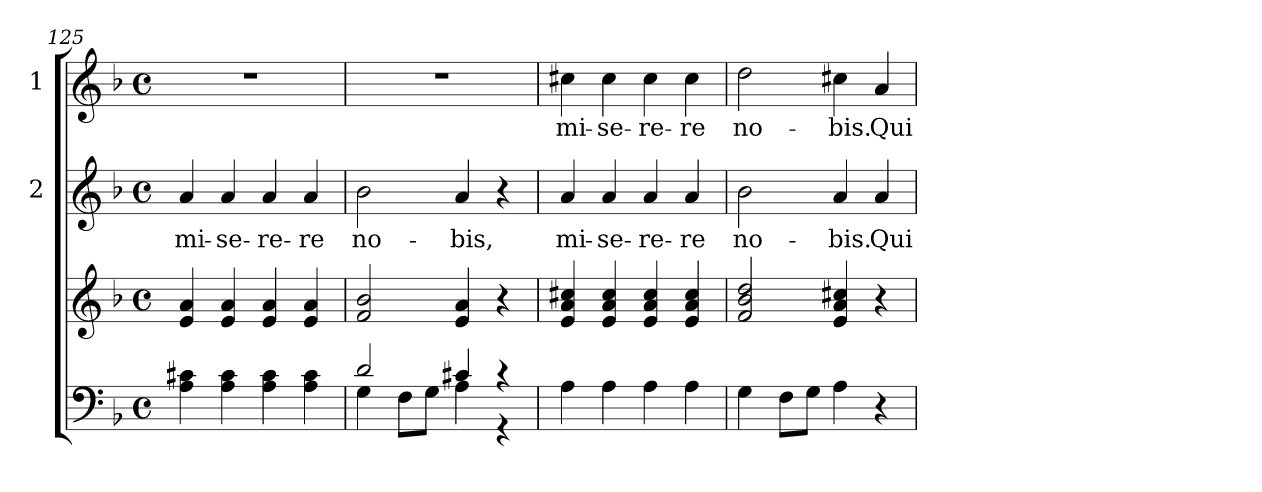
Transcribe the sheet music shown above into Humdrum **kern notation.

**kern	**kern	**kern	**text	**kern	**text
*part3	*part3	*part2	*part2	*part1	*part1
*staff4	*staff3	*staff2	*staff2	*staff1	*staff1
*	*	*I"2	*	*I"1	*
*clefF4	*clefG2	*clefG2	*	*clefG2	*
*k[b-]	*k[b-]	*k[b-]	*	*k[b-]	*
*F:	*F:	*F:	*	*F:	*
*M4/4	*M4/4	*M4/4	*	*M4/4	*
*met(c)	*met(c)	*met(c)	*	*met(c)	*
=125	=125	=125	=125	=125	=125
!	!	!	!LO:LY:b	!	!
4A\ 4c#X\	4e/ 4a/	4a/	mi-	1r	.
!	!	!	!LO:LY:b	!	!
4A\ 4c#\	4e/ 4a/	4a/	-se-	.	.
!	!	!	!LO:LY:b	!	!
4A\ 4c#\	4e/ 4a/	4a/	-re-	.	.
!	!	!	!LO:LY:b	!	!
4A\ 4c#\	4e/ 4a/	4a/	-re	.	.
=126	=126	=126	=126	=126	=126
*^	*	*	*	*	*
!	!	!	!	!LO:LY:b	!	!
2d/	4G\	2f/ 2b-/	2b-\	no-	1r	.
.	8F\L	.	.	.	.	.
.	8G\J	.	.	.	.	.
!	!	!	!	!LO:LY:b	!	!
4c#X/	4A\	4e/ 4a/	4a/	-bis,	.	.
4r	4r	4r	4r	.	.	.
=127	=127	=127	=127	=127	=127	=127
!	!	!	!	!LO:LY:b	!	!LO:LY:b
*v	*v	*	*	*	*	*
4A\	4e/ 4a/ 4cc#X/	4a/	mi-	4cc#X\	mi-
!	!	!	!LO:LY:b	!	!LO:LY:b
4A\	4e/ 4a/ 4cc#/	4a/	-se-	4cc#\	-se-
!	!	!	!LO:LY:b	!	!LO:LY:b
4A\	4e/ 4a/ 4cc#/	4a/	-re-	4cc#\	-re-
!	!	!	!LO:LY:b	!	!LO:LY:b
4A\	4e/ 4a/ 4cc#/	4a/	-re	4cc#\	-re
!!LO:LB:g=z
=128	=128	=128	=128	=128	=128
!	!	!	!LO:LY:b	!	!LO:LY:b
4G\	2f/ 2b-/ 2dd/	2b-\	no-	2dd\	no-
8F\L	.	.	.	.	.
8G\J	.	.	.	.	.
!	!	!	!LO:LY:b	!	!LO:LY:b
4A\	4e/ 4a/ 4cc#X/	4a/	-bis.	4cc#X\	-bis.
!	!	!	!LO:LY:b	!	!LO:LY:b
4r	4r	4a/	Qui	4a/	Qui
=	=	=	=	=	=
*-	*-	*-	*-	*-	*-
